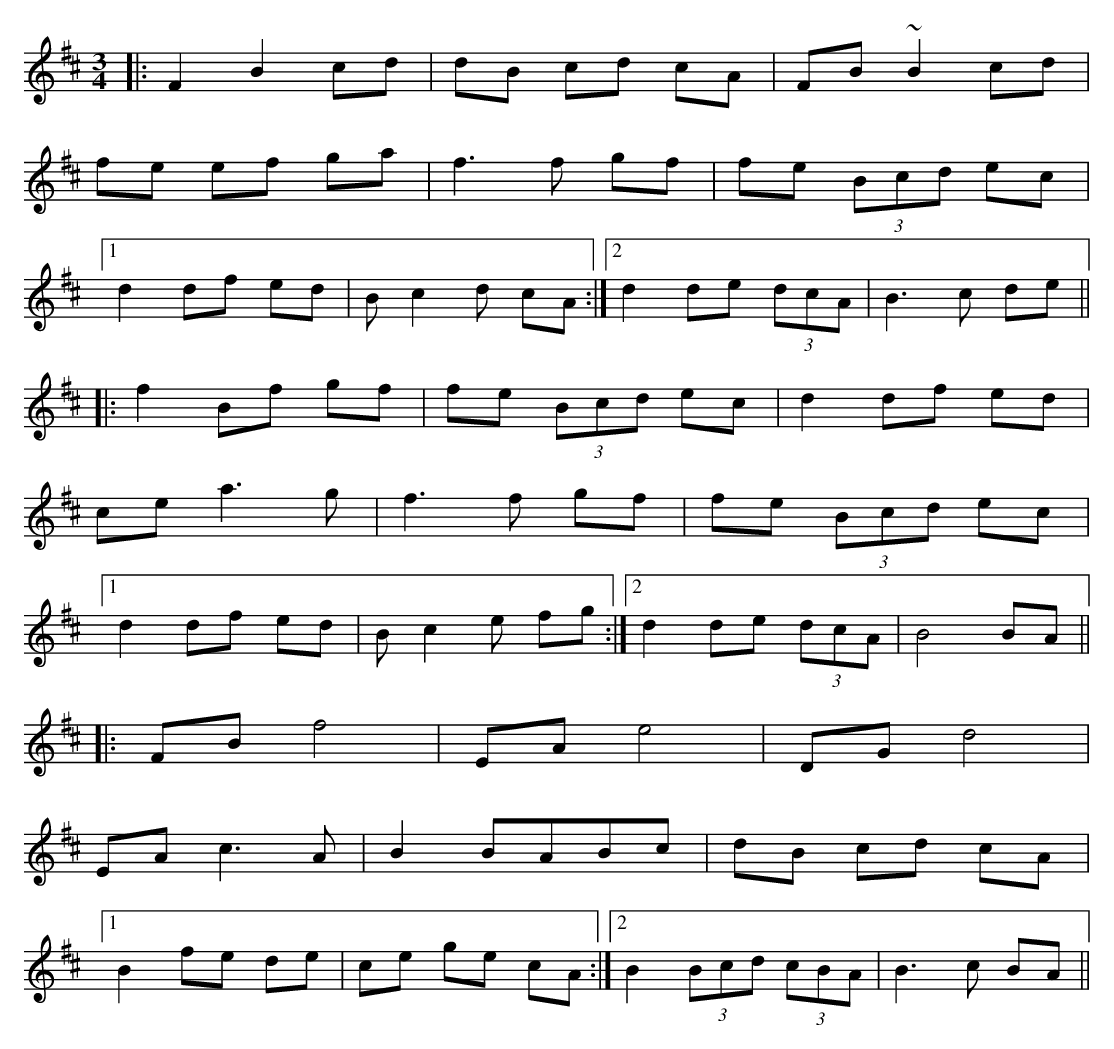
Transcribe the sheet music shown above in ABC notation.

X:1
M:3/4
K:Bmin
|: F2 B2 cd| dB cd cA| FB ~B2 cd|
 fe ef ga| f3f gf| fe (3Bcd ec|
[1 d2 df ed| Bc2d cA:|2 d2 de (3dcA| B3c de||
|: f2 Bf gf|fe (3Bcd ec|d2 df ed|
ce a3g| f3f gf|fe (3Bcd ec|
[1 d2 df ed|Bc2e fg:|2 d2 de (3dcA| B4 BA||
|: FB f4| EA e4| DG d4|
 EA c3A| B2 BABc| dB cd cA|
[1 B2 fe de| ce ge cA:|2 B2 (3Bcd (3cBA| B3c BA||
